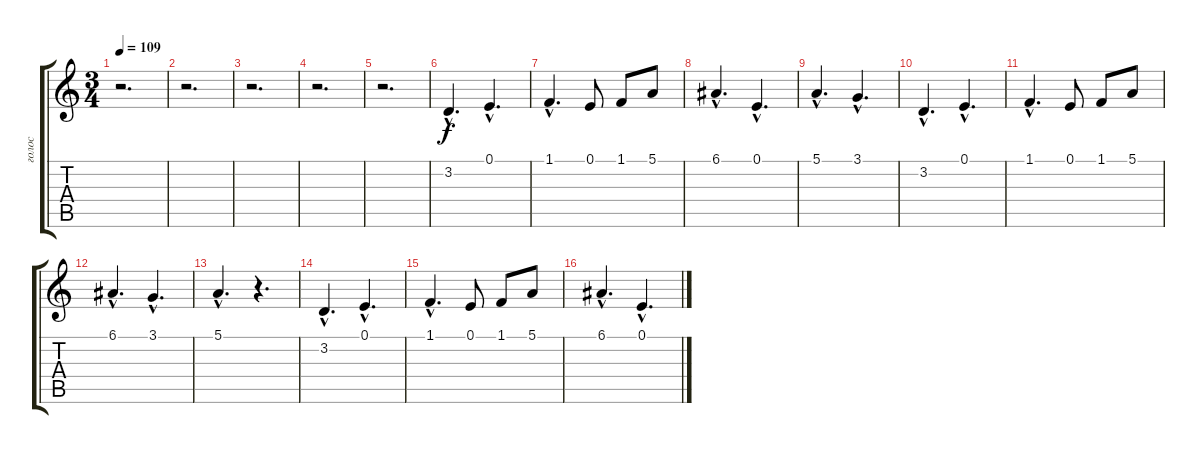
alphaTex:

\track ("голос" "голос") {instrument fx5brightness}
\staff {score tabs}
\tuning (E4 B3 G3 D3 A2 E2) {hide}
\ts (3 4)
\tempo 109
\clef g2
\ks c
r.2{d dy f} |
r.2{d} |
r.2{d} |
r.2{d} |
r.2{d} |
3.2{hac}.4{d} 0.1{hac}.4{d} |
1.1{hac}.4{d} 0.1.8 1.1.8 5.1.8 |
6.1{hac}.4{d} 0.1{hac}.4{d} |
5.1{hac}.4{d} 3.1{hac}.4{d} |
3.2{hac}.4{d} 0.1{hac}.4{d} |
1.1{hac}.4{d} 0.1.8 1.1.8 5.1.8 |
6.1{hac}.4{d} 3.1{hac}.4{d} |
5.1{hac}.4{d} r.4{d} |
3.2{hac}.4{d} 0.1{hac}.4{d} |
1.1{hac}.4{d} 0.1.8 1.1.8 5.1.8 |
6.1{hac}.4{d} 0.1{hac}.4{d}
